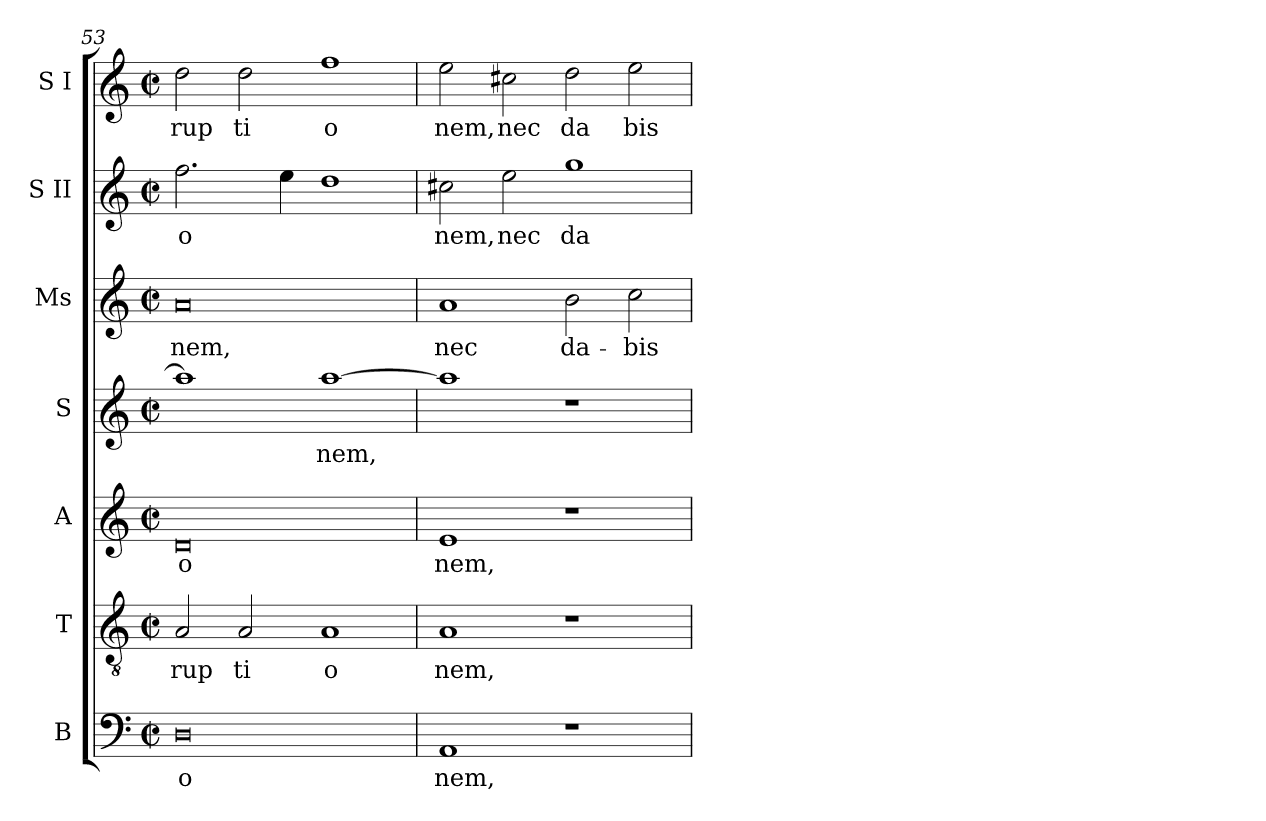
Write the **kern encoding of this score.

**kern	**text	**kern	**text	**kern	**text	**kern	**text	**kern	**text	**kern	**text	**kern	**text
*part7	*part7	*part6	*part6	*part5	*part5	*part4	*part4	*part3	*part3	*part2	*part2	*part1	*part1
*staff7	*staff7	*staff6	*staff6	*staff5	*staff5	*staff4	*staff4	*staff3	*staff3	*staff2	*staff2	*staff1	*staff1
*I"B	*	*I"T	*	*I"A	*	*I"S	*	*I"Ms	*	*I"S II	*	*I"S I	*
*clefF4	*	*clefGv2	*	*clefG2	*	*clefG2	*	*clefG2	*	*clefG2	*	*clefG2	*
*M2/2	*	*M2/2	*	*M2/2	*	*M2/2	*	*M2/2	*	*M2/2	*	*M2/2	*
*met(c|)	*	*met(c|)	*	*met(c|)	*	*met(c|)	*	*met(c|)	*	*met(c|)	*	*met(c|)	*
=53	=53	=53	=53	=53	=53	=53	=53	=53	=53	=53	=53	=53	=53
!	!LO:LY:b:cj	!	!LO:LY:b:cj	!	!LO:LY:b:cj	!	!	!	!LO:LY:b:cj	!	!LO:LY:b:cj	!	!LO:LY:b:cj
0D	o	2A/	rup	0d	o	1aa]	.	0a	-nem,	2.ff\	o	2dd\	rup
!	!	!	!LO:LY:b:cj	!	!	!	!	!	!	!	!	!	!LO:LY:b:cj
.	.	2A/	ti	.	.	.	.	.	.	.	.	2dd\	ti
.	.	.	.	.	.	.	.	.	.	4ee\	.	.	.
!	!	!	!LO:LY:b:cj	!	!	!	!LO:LY:b	!	!	!	!	!	!LO:LY:b:cj
.	.	1A	o	.	.	[>1aa	nem,	.	.	1dd	.	1ff	o
=54	=54	=54	=54	=54	=54	=54	=54	=54	=54	=54	=54	=54	=54
!	!LO:LY:b:cj	!	!LO:LY:b:cj	!	!LO:LY:b:cj	!	!	!	!LO:LY:b:cj	!	!LO:LY:b:cj	!	!LO:LY:b:cj
1AA	nem,	1A	nem,	1e	nem,	1aa]	.	1a	nec	2cc#X\	nem,	2ee\	nem,
!	!	!	!	!	!	!	!	!	!	!	!LO:LY:b:cj	!	!LO:LY:b:cj
.	.	.	.	.	.	.	.	.	.	2ee\	nec	2cc#X\	nec
!	!	!	!	!	!	!	!	!	!LO:LY:b:cj	!	!LO:LY:b:cj	!	!LO:LY:b:cj
1r	.	1r	.	1r	.	1r	.	2b\	da-	1gg	da	2dd\	da
!	!	!	!	!	!	!	!	!	!LO:LY:b:cj	!	!	!	!LO:LY:b:cj
.	.	.	.	.	.	.	.	2cc\	-bis	.	.	2ee\	bis
=	=	=	=	=	=	=	=	=	=	=	=	=	=
*-	*-	*-	*-	*-	*-	*-	*-	*-	*-	*-	*-	*-	*-
